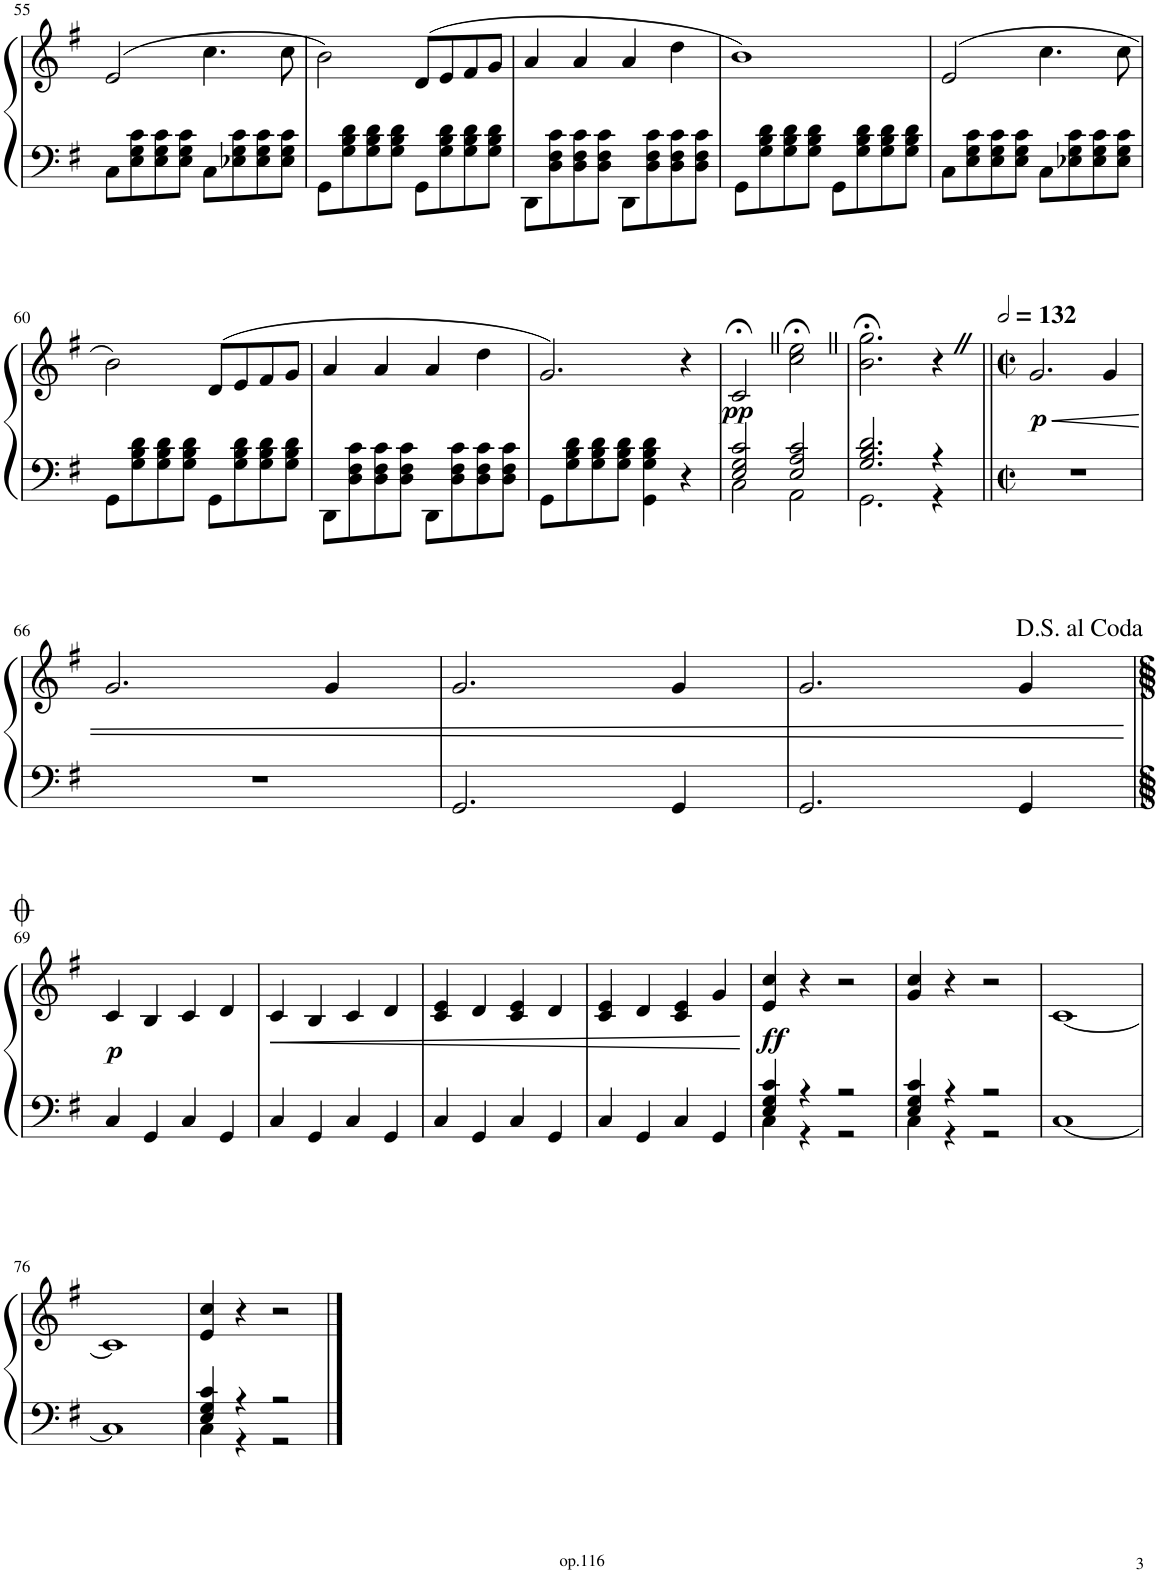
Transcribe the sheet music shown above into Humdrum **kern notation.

**kern	**kern	**dynam
*part1	*part1	*part1
*staff2	*staff1	*staff1/2
*I"Accordeon	*	*
*I'Acc.	*	*
!!LO:PB:g=z
*clefF4	*clefG2	*
*k[f#]	*k[f#]	*
*M4/4	*M4/4	*
=55	=55	=55
8C\L	(2e/	.
8E\ 8G\ 8c\	.	.
8E\ 8G\ 8c\	.	.
8E\ 8G\ 8c\J	.	.
8C\L	4.cc\	.
8E-X\ 8G\ 8c\	.	.
8E-\ 8G\ 8c\	.	.
8E-\ 8G\ 8c\J	8cc\	.
=56	=56	=56
8GG\L	2b\)	.
8G\ 8B\ 8d\	.	.
8G\ 8B\ 8d\	.	.
8G\ 8B\ 8d\J	.	.
8GG\L	(8d/L	.
8G\ 8B\ 8d\	8e/	.
8G\ 8B\ 8d\	8f#/	.
8G\ 8B\ 8d\J	8g/J	.
=57	=57	=57
8DD\L	4a/	.
8D\ 8F#\ 8c\	.	.
8D\ 8F#\ 8c\	4a/	.
8D\ 8F#\ 8c\J	.	.
8DD\L	4a/	.
8D\ 8F#\ 8c\	.	.
8D\ 8F#\ 8c\	4dd\	.
8D\ 8F#\ 8c\J	.	.
=58	=58	=58
8GG\L	1b)	.
8G\ 8B\ 8d\	.	.
8G\ 8B\ 8d\	.	.
8G\ 8B\ 8d\J	.	.
8GG\L	.	.
8G\ 8B\ 8d\	.	.
8G\ 8B\ 8d\	.	.
8G\ 8B\ 8d\J	.	.
=59	=59	=59
8C\L	(2e/	.
8E\ 8G\ 8c\	.	.
8E\ 8G\ 8c\	.	.
8E\ 8G\ 8c\J	.	.
8C\L	4.cc\	.
8E-X\ 8G\ 8c\	.	.
8E-\ 8G\ 8c\	.	.
8E-\ 8G\ 8c\J	8cc\	.
!!LO:LB:g=z
=60	=60	=60
8GG\L	2b\)	.
8G\ 8B\ 8d\	.	.
8G\ 8B\ 8d\	.	.
8G\ 8B\ 8d\J	.	.
8GG\L	(8d/L	.
8G\ 8B\ 8d\	8e/	.
8G\ 8B\ 8d\	8f#/	.
8G\ 8B\ 8d\J	8g/J	.
=61	=61	=61
8DD\L	4a/	.
8D\ 8F#\ 8c\	.	.
8D\ 8F#\ 8c\	4a/	.
8D\ 8F#\ 8c\J	.	.
8DD\L	4a/	.
8D\ 8F#\ 8c\	.	.
8D\ 8F#\ 8c\	4dd\	.
8D\ 8F#\ 8c\J	.	.
=62	=62	=62
8GG\L	2.g/)	.
8G\ 8B\ 8d\	.	.
8G\ 8B\ 8d\	.	.
8G\ 8B\ 8d\J	.	.
4GG\ 4G\ 4B\ 4d\	.	.
4r	4r	.
=63	=63	=63
*^	*	*
!	!	!	!LO:DY:a=2
2E/ 2G/ 2c/	2C\	2c;<Z/	pp
2E/ 2A/ 2c/	2AA\	2cc\;<Z 2ee\;<Z	.
=64	=64	=64	=64
2.G/ 2.B/ 2.d/	2.GG\	2.b\;< 2.gg\;<	.
4r	4r	4r	.
*v	*v	*	*
=65||	=65||	=65||
*M2/2	*M2/2	*
*met(c|)	*met(c|)	*
*	*MM264	*
*^	*	*
!	!	!	!LO:HP:b
!	!	!	!LO:DY:n=1:b
*v	*v	*	*
1r	2.g/	< p
.	4g/	.
!!LO:LB:g=z
=66	=66	=66
1r	2.g/	.
.	4g/	.
=67	=67	=67
2.GG/	2.g/	.
4GG/	4g/	.
=68	=68	=68
2.GG/	2.g/	.
4GG/	4g/	.
.	.	[
!!LO:LB:g=z
=69||	=69||	=69||
!	!	!LO:DY:b
4C/	4c/	p
4GG/	4B/	.
4C/	4c/	.
4GG/	4d/	.
=70	=70	=70
!	!	!LO:HP:b
4C/	4c/	<
4GG/	4B/	.
4C/	4c/	.
4GG/	4d/	.
=71	=71	=71
4C/	4c/ 4e/	.
4GG/	4d/	.
4C/	4c/ 4e/	.
4GG/	4d/	.
=72	=72	=72
4C/	4c/ 4e/	.
4GG/	4d/	.
4C/	4c/ 4e/	.
4GG/	4g/	.
.	.	[
=73	=73	=73
*^	*	*
!	!	!	!LO:DY:b
4E/ 4G/ 4c/	4C\	4e/ 4cc/	ff
4r	4r	4r	.
2r	2r	2r	.
=74	=74	=74	=74
4E/ 4G/ 4c/	4C\	4g/ 4cc/	.
4r	4r	4r	.
2r	2r	2r	.
*v	*v	*	*
=75	=75	=75
[1C	[1c	.
!!LO:LB:g=z
=76	=76	=76
1C]	1c]	.
=77	=77	=77
*^	*	*
4E/ 4G/ 4c/	4C\	4e/ 4cc/	.
4r	4r	4r	.
2r	2r	2r	.
*v	*v	*	*
==	==	==
*-	*-	*-
